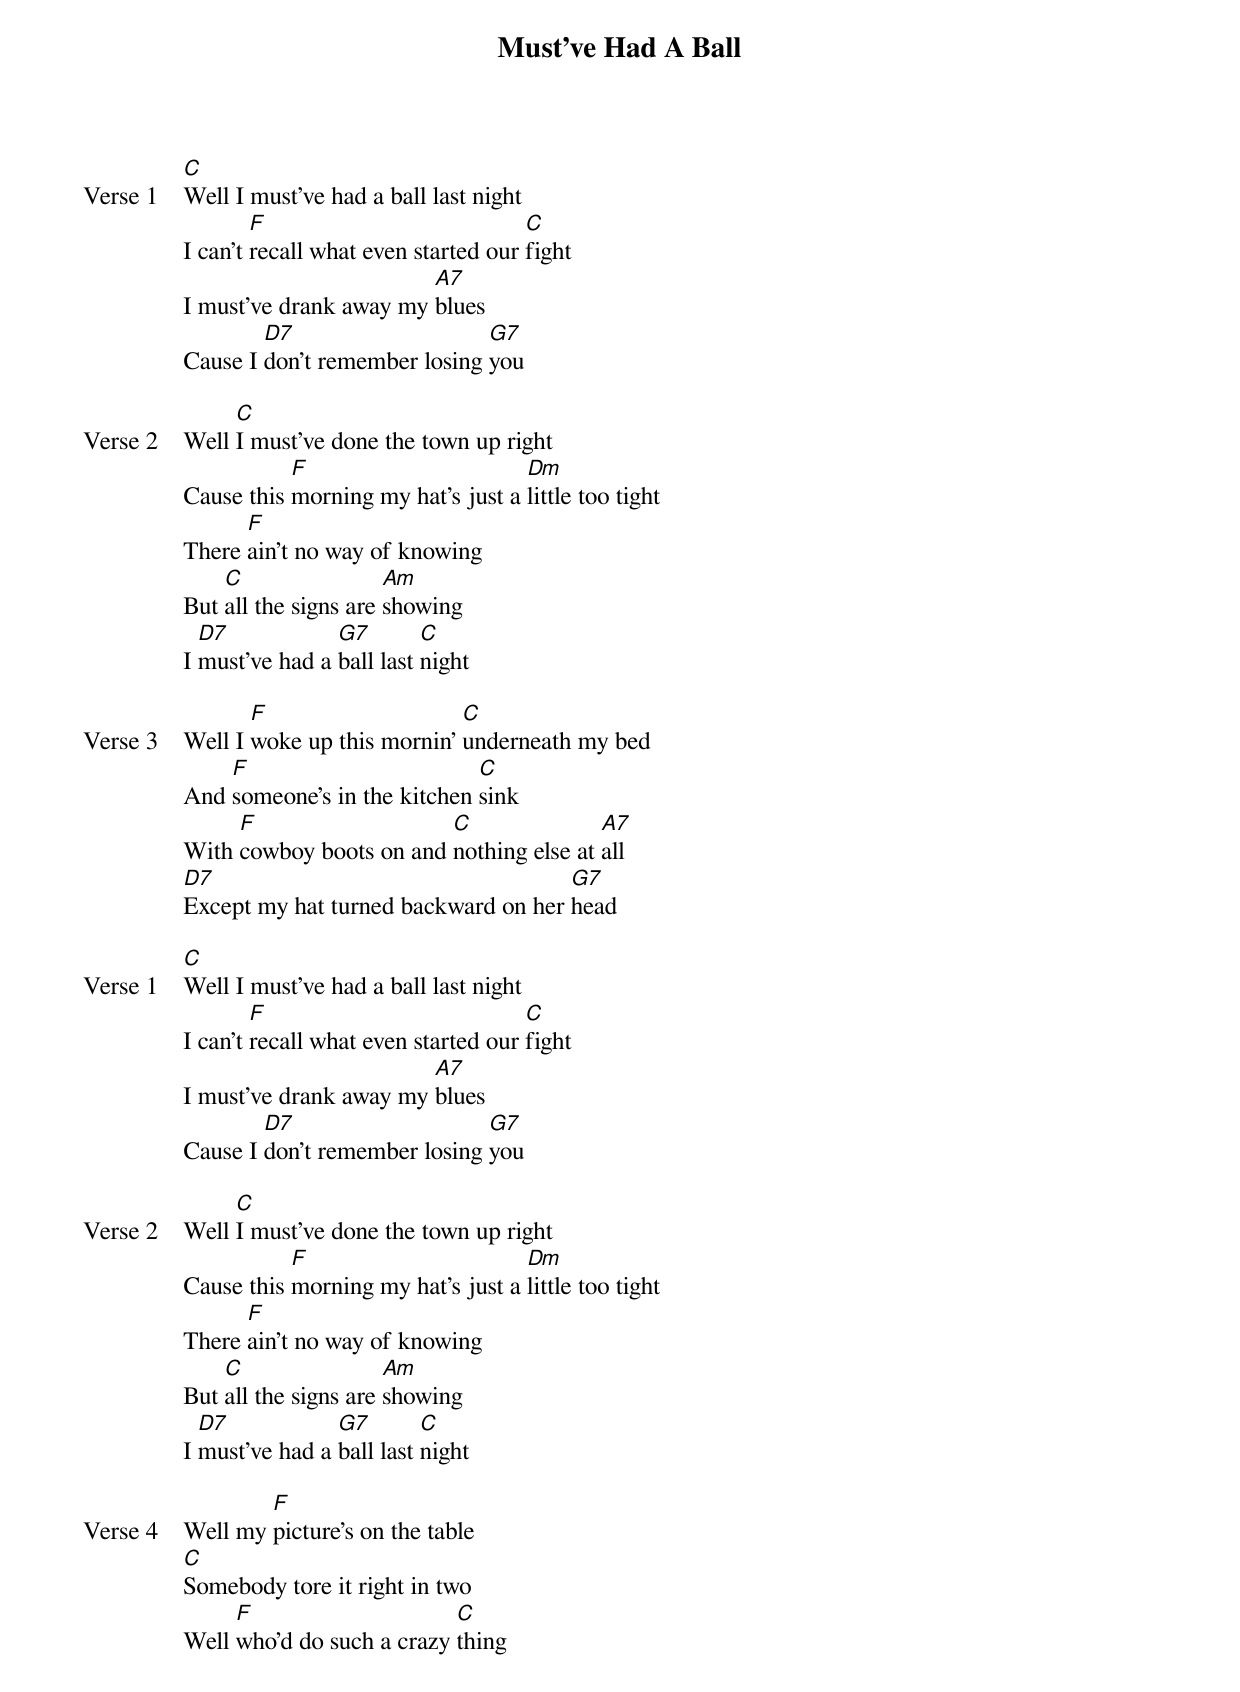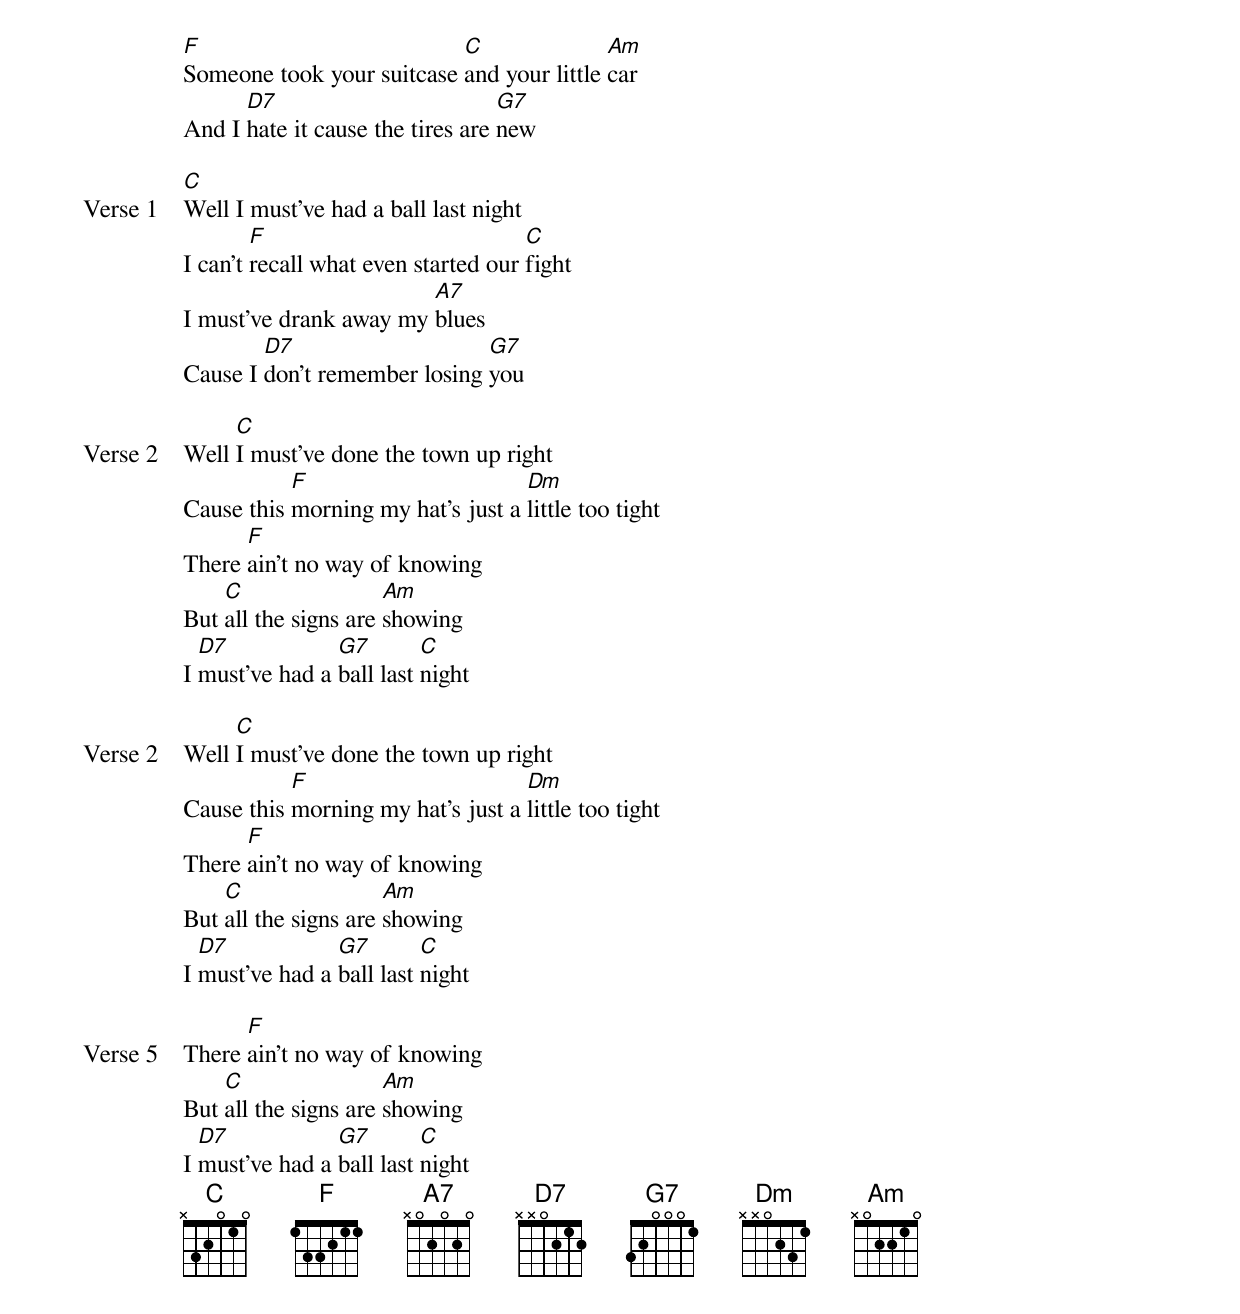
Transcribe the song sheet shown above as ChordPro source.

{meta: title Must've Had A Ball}
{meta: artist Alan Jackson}
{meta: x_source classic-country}
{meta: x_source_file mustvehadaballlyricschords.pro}
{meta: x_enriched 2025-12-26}

{start_of_verse: Verse 1}
[C]Well I must've had a ball last night
I can't [F]recall what even started our [C]fight
I must've drank away my [A7]blues
Cause I [D7]don't remember losing [G7]you
{end_of_verse}

{start_of_verse: Verse 2}
Well [C]I must've done the town up right
Cause this [F]morning my hat's just a [Dm]little too tight
There [F]ain't no way of knowing
But [C]all the signs are [Am]showing
I [D7]must've had a [G7]ball last [C]night
{end_of_verse}

{start_of_verse: Verse 3}
Well I [F]woke up this mornin' [C]underneath my bed
And [F]someone's in the kitchen [C]sink
With [F]cowboy boots on and [C]nothing else at [A7]all
[D7]Except my hat turned backward on her [G7]head
{end_of_verse}

{start_of_verse: Verse 1}
[C]Well I must've had a ball last night
I can't [F]recall what even started our [C]fight
I must've drank away my [A7]blues
Cause I [D7]don't remember losing [G7]you
{end_of_verse}

{start_of_verse: Verse 2}
Well [C]I must've done the town up right
Cause this [F]morning my hat's just a [Dm]little too tight
There [F]ain't no way of knowing
But [C]all the signs are [Am]showing
I [D7]must've had a [G7]ball last [C]night
{end_of_verse}

{start_of_verse: Verse 4}
Well my [F]picture's on the table
[C]Somebody tore it right in two
Well [F]who'd do such a crazy [C]thing
[F]Someone took your suitcase [C]and your little [Am]car
And I [D7]hate it cause the tires are [G7]new
{end_of_verse}

{start_of_verse: Verse 1}
[C]Well I must've had a ball last night
I can't [F]recall what even started our [C]fight
I must've drank away my [A7]blues
Cause I [D7]don't remember losing [G7]you
{end_of_verse}

{start_of_verse: Verse 2}
Well [C]I must've done the town up right
Cause this [F]morning my hat's just a [Dm]little too tight
There [F]ain't no way of knowing
But [C]all the signs are [Am]showing
I [D7]must've had a [G7]ball last [C]night
{end_of_verse}

{start_of_verse: Verse 2}
Well [C]I must've done the town up right
Cause this [F]morning my hat's just a [Dm]little too tight
There [F]ain't no way of knowing
But [C]all the signs are [Am]showing
I [D7]must've had a [G7]ball last [C]night
{end_of_verse}

{start_of_verse: Verse 5}
There [F]ain't no way of knowing
But [C]all the signs are [Am]showing
I [D7]must've had a [G7]ball last [C]night
{end_of_verse}
